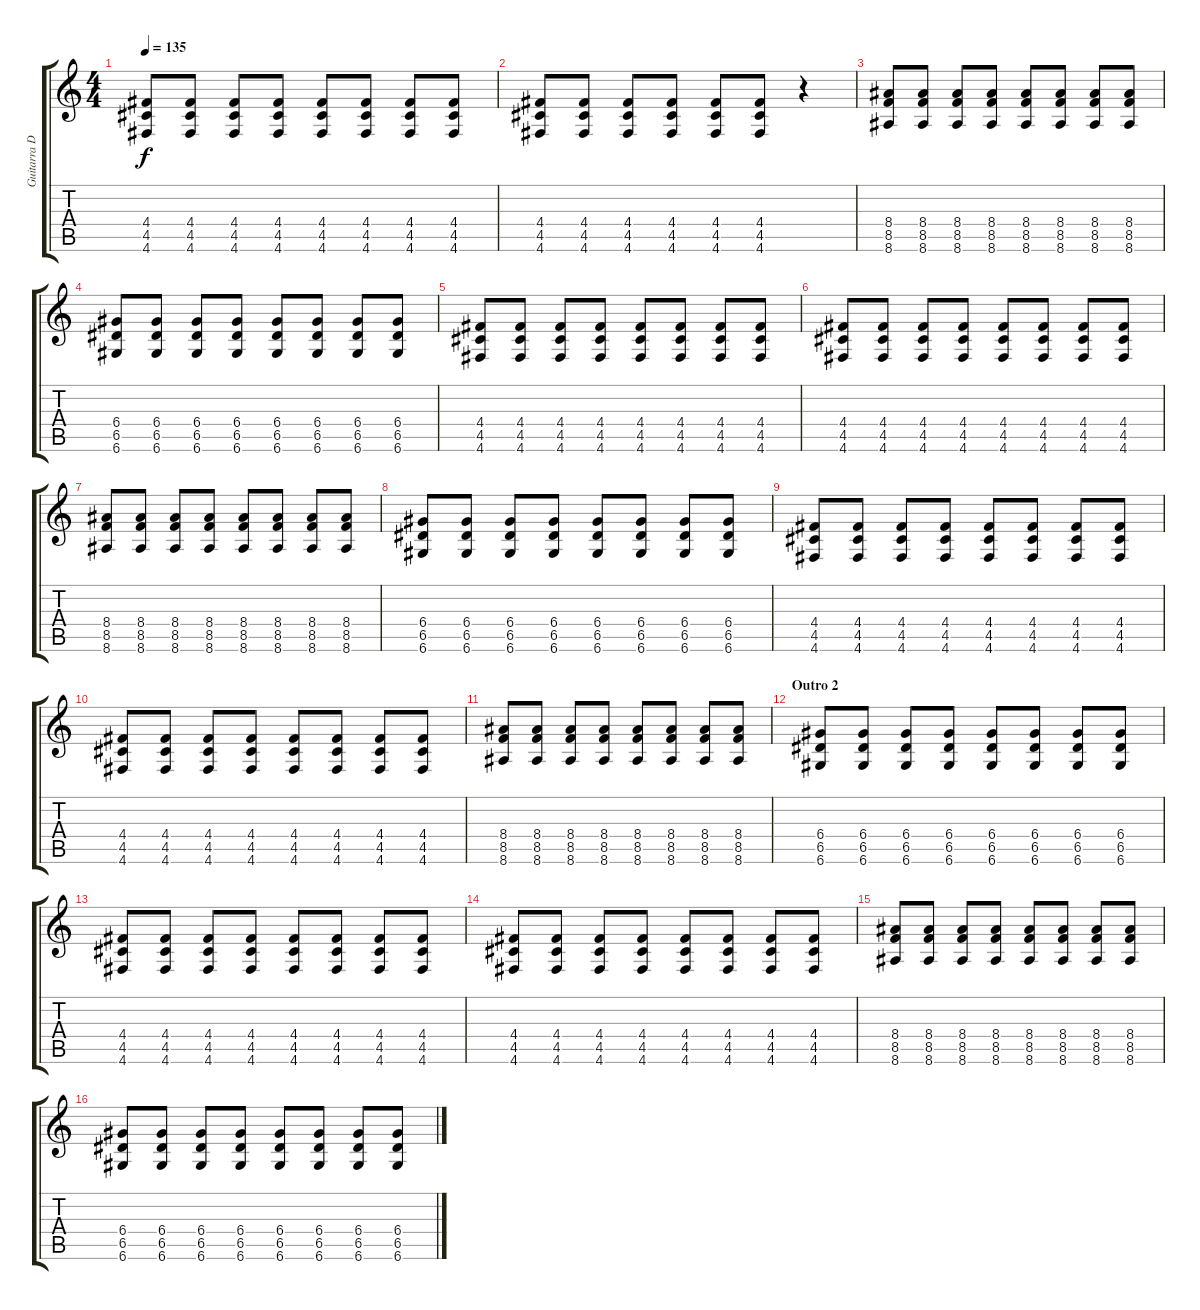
\track ("Guitarra Distorção | Edu" "Guitarra D") {instrument distortionguitar}
\staff {score tabs}
\tuning (E4 B3 G3 D3 A2 D2) {hide}
\ts (4 4)
\tempo 135
\clef g2
\ks c
(4.4 4.5 4.6).8{dy f} (4.4 4.5 4.6).8 (4.4 4.5 4.6).8 (4.4 4.5 4.6).8 (4.4 4.5 4.6).8 (4.4 4.5 4.6).8 (4.4 4.5 4.6).8 (4.4 4.5 4.6).8 |
(4.4 4.5 4.6).8 (4.4 4.5 4.6).8 (4.4 4.5 4.6).8 (4.4 4.5 4.6).8 (4.4 4.5 4.6).8 (4.4 4.5 4.6).8 r.4 |
(8.4 8.5 8.6).8 (8.4 8.5 8.6).8 (8.4 8.5 8.6).8 (8.4 8.5 8.6).8 (8.4 8.5 8.6).8 (8.4 8.5 8.6).8 (8.4 8.5 8.6).8 (8.4 8.5 8.6).8 |
(6.4 6.5 6.6).8 (6.4 6.5 6.6).8 (6.4 6.5 6.6).8 (6.4 6.5 6.6).8 (6.4 6.5 6.6).8 (6.4 6.5 6.6).8 (6.4 6.5 6.6).8 (6.4 6.5 6.6).8 |
(4.4 4.5 4.6).8 (4.4 4.5 4.6).8 (4.4 4.5 4.6).8 (4.4 4.5 4.6).8 (4.4 4.5 4.6).8 (4.4 4.5 4.6).8 (4.4 4.5 4.6).8 (4.4 4.5 4.6).8 |
(4.4 4.5 4.6).8 (4.4 4.5 4.6).8 (4.4 4.5 4.6).8 (4.4 4.5 4.6).8 (4.4 4.5 4.6).8 (4.4 4.5 4.6).8 (4.4 4.5 4.6).8 (4.4 4.5 4.6).8 |
(8.4 8.5 8.6).8 (8.4 8.5 8.6).8 (8.4 8.5 8.6).8 (8.4 8.5 8.6).8 (8.4 8.5 8.6).8 (8.4 8.5 8.6).8 (8.4 8.5 8.6).8 (8.4 8.5 8.6).8 |
(6.4 6.5 6.6).8 (6.4 6.5 6.6).8 (6.4 6.5 6.6).8 (6.4 6.5 6.6).8 (6.4 6.5 6.6).8 (6.4 6.5 6.6).8 (6.4 6.5 6.6).8 (6.4 6.5 6.6).8 |
(4.4 4.5 4.6).8 (4.4 4.5 4.6).8 (4.4 4.5 4.6).8 (4.4 4.5 4.6).8 (4.4 4.5 4.6).8 (4.4 4.5 4.6).8 (4.4 4.5 4.6).8 (4.4 4.5 4.6).8 |
(4.4 4.5 4.6).8 (4.4 4.5 4.6).8 (4.4 4.5 4.6).8 (4.4 4.5 4.6).8 (4.4 4.5 4.6).8 (4.4 4.5 4.6).8 (4.4 4.5 4.6).8 (4.4 4.5 4.6).8 |
(8.4 8.5 8.6).8 (8.4 8.5 8.6).8 (8.4 8.5 8.6).8 (8.4 8.5 8.6).8 (8.4 8.5 8.6).8 (8.4 8.5 8.6).8 (8.4 8.5 8.6).8 (8.4 8.5 8.6).8 |
\section ("" "Outro 2")
(6.4 6.5 6.6).8 (6.4 6.5 6.6).8 (6.4 6.5 6.6).8 (6.4 6.5 6.6).8 (6.4 6.5 6.6).8 (6.4 6.5 6.6).8 (6.4 6.5 6.6).8 (6.4 6.5 6.6).8 |
(4.4 4.5 4.6).8 (4.4 4.5 4.6).8 (4.4 4.5 4.6).8 (4.4 4.5 4.6).8 (4.4 4.5 4.6).8 (4.4 4.5 4.6).8 (4.4 4.5 4.6).8 (4.4 4.5 4.6).8 |
(4.4 4.5 4.6).8 (4.4 4.5 4.6).8 (4.4 4.5 4.6).8 (4.4 4.5 4.6).8 (4.4 4.5 4.6).8 (4.4 4.5 4.6).8 (4.4 4.5 4.6).8 (4.4 4.5 4.6).8 |
(8.4 8.5 8.6).8 (8.4 8.5 8.6).8 (8.4 8.5 8.6).8 (8.4 8.5 8.6).8 (8.4 8.5 8.6).8 (8.4 8.5 8.6).8 (8.4 8.5 8.6).8 (8.4 8.5 8.6).8 |
(6.4 6.5 6.6).8 (6.4 6.5 6.6).8 (6.4 6.5 6.6).8 (6.4 6.5 6.6).8 (6.4 6.5 6.6).8 (6.4 6.5 6.6).8 (6.4 6.5 6.6).8 (6.4 6.5 6.6).8
